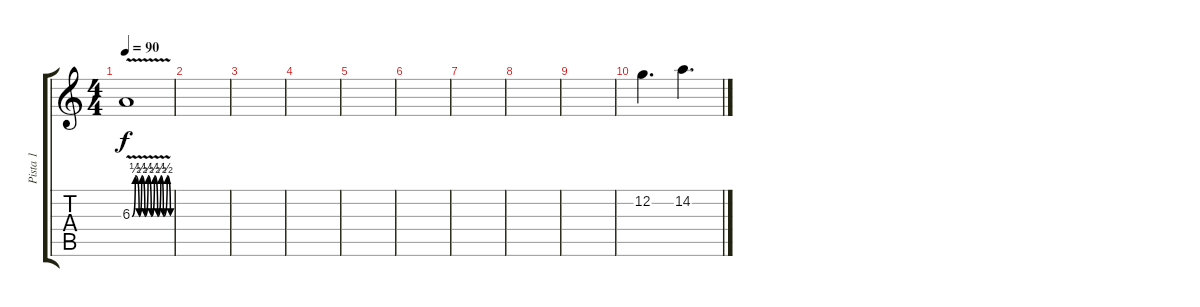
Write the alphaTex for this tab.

\track ("Pista 1" "Pista 1") {instrument overdrivenguitar}
\staff {score tabs}
\tuning (C4 G3 Eb3 Bb2 F2 C2) {hide}
\ts (4 4)
\tempo 90
\clef g2
\ks c
6.3{be (custom 0 0 5 2 11 0 15 2 20 0 25 2 30 0 35 2 40 0 45 2 49 0 55 2 60 0) v}.1{dy f} |
|
|
|
|
|
|
|
|
12.2.4{d} 14.2.4{d}
